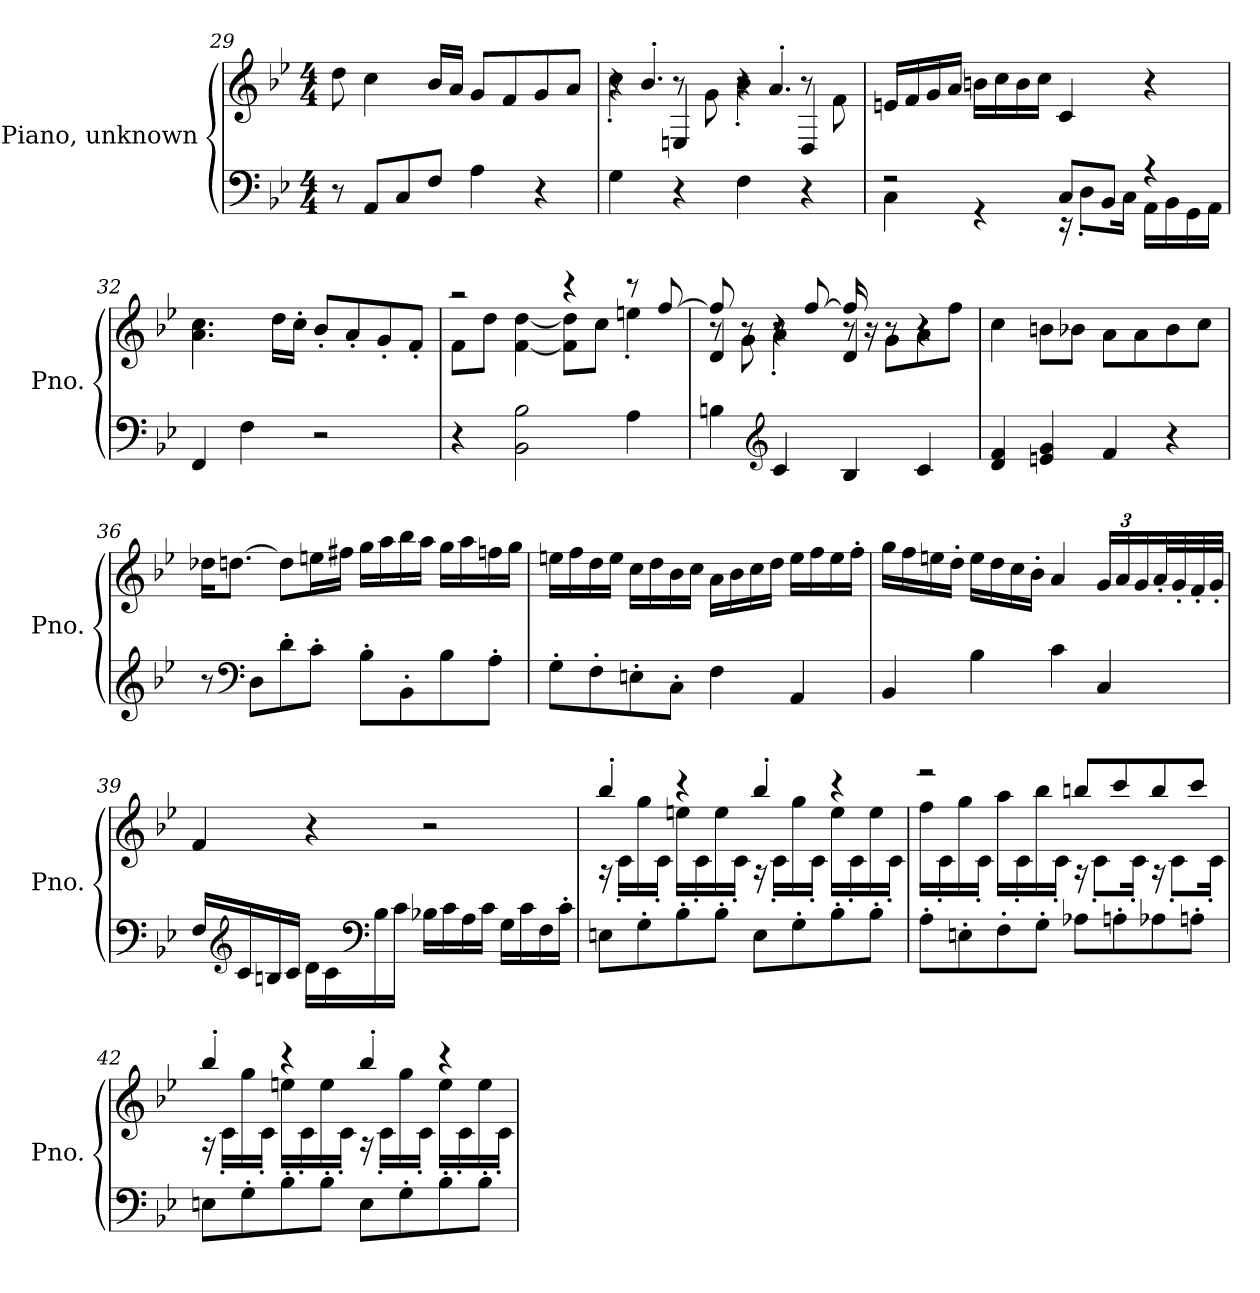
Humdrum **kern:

**kern	**kern
*part1	*part1
*staff2	*staff1
*I"Piano, unknown	*
*I'Pno.	*
*clefF4	*clefG2
*k[b-e-]	*k[b-e-]
*M4/4	*M4/4
=29	=29
8r	8dd\
8AA/L	4cc\
8C/	.
8F/J	16b-/LL
.	16a/JJ
4A\	8g/L
.	8f/
4r	8g/
.	8a/J
!!LO:LB:g=z
=30	=30
*	*^
*	*	*^
4G\	8r	4cc'\	4r
.	4.b-'/	.	.
4r	.	8r	4En/
.	.	8g\	.
4F\	8r	4b-'\	4r
.	4.a'/	.	.
4r	.	8r	4D/
.	.	8f\	.
*	*v	*v	*v
=31	=31
*^	*
2r	4C\	16en/LL
.	.	16f/
.	.	16g/
.	.	16a/JJ
.	4r	16bn\LL
.	.	16cc\
.	.	16b\
.	.	16cc\JJ
8C/L	16r	4c/
.	8D'\L	.
8BB-/J	.	.
.	16C\Jk	.
4r	16AA\LL	4r
.	16BB-\	.
.	16GG\	.
.	16AA\JJ	.
*v	*v	*
=32	=32
4FF/	4.a\ 4.cc\
4F\	.
.	16dd\LL
.	16cc'\JJ
2r	8b-'/L
.	8a'/
.	8g'/
.	8f'/J
=33	=33
*	*^
4r	2r	8f\L
.	.	8dd\J
2BB-\ 2B-\	.	[4f\ [4dd\
.	4r	8f\] 8dd\]L
.	.	8cc\J
4A\	8r	4een'\
.	[8ff/	.
!!LO:LB:g=z
=34	=34	=34
*	*	*^
4Bn\	8ff/]	8r	4d/
.	8r	8g\	.
*clefG2	*	*	*
4c/	8r	4a'\	4r
.	[8ff/	.	.
4B/	16ff/]	8r	4d/
.	16r	.	.
.	8r	8g\L	.
4c/	4r	8a\	4r
.	.	8ff\J	.
*	*v	*v	*v
=35	=35
4d/ 4f/	4cc\
4en/ 4g/	8bn\L
.	8b-X\J
4f/	8a\L
.	8a\
4r	8b-\
.	8cc\J
=36	=36
8r	16dd-X\KL
.	[8.ddn\J
*clefF4	*
8D\L	.
8d'\	8dd\L]
8c'\J	16een\L
.	16ff#X\JJ
8B-'\L	16gg\LL
.	16aa\
8BB-'\	16bb-\
.	16aa\JJ
8B-\	16gg\LL
.	16aa\
8A'\J	16ffn\
.	16gg\JJ
!!LO:PB:g=z
=37	=37
8G'\L	16een\LL
.	16ff\
8F'\	16dd\
.	16ee\JJ
8En'\	16cc\LL
.	16dd\
8C'\J	16b-\
.	16cc\JJ
4F\	16a\LL
.	16b-\
.	16cc\
.	16dd\JJ
4AA/	16ee\LL
.	16ff\
.	16ee\
.	16ff'\JJ
=38	=38
4BB-/	16gg\LL
.	16ff\
.	16een\
.	16dd'\JJ
4B-\	16ee\LL
.	16dd\
.	16cc\
.	16b-'\JJ
4c\	4a/
*	*Xbrackettup
4C/	24g/LL
.	24a/
.	24g/
.	32a'/L
.	32g'/
.	32f'/
.	32g'/JJJ
!!LO:LB:g=z
=39	=39
16F/LL	4f/
*clefG2	*
16c/	.
16Bn/	.
16c/JJ	.
16d\LL	4r
16c\	.
*clefF4	*
16B\	.
16c\JJ	.
16B-X\LL	2r
16c\	.
16A\	.
16c\JJ	.
16G\LL	.
16c\	.
16F\	.
16c'\JJ	.
=40	=40
*	*^
8En\L	4bb-'/	16r
.	.	16c'\LL
8G'\	.	16gg\
.	.	16c'\JJ
8B-'\	4r	16een\LL
.	.	16c'\
8B-'\J	.	16ee\
.	.	16c'\JJ
8E\L	4bb-'/	16r
.	.	16c'\LL
8G'\	.	16gg\
.	.	16c'\JJ
8B-'\	4r	16ee\LL
.	.	16c'\
8B-'\J	.	16ee\
.	.	16c'\JJ
!!LO:LB:g=z	!!
=41	=41	=41
8A'\L	2r	16ff\LL
.	.	16c'\
8En'\	.	16gg\
.	.	16c'\JJ
8F'\	.	16aa\LL
.	.	16c'\
8G'\J	.	16bb-\
.	.	16c'\JJ
8A-X\L	8bbn/L	16r
.	.	8c'\L
8An'\	8ccc/	.
.	.	16c'\Jk
8A-X\	8bb/	16r
.	.	8c'\L
8An'\J	8ccc/J	.
.	.	16c'\Jk
=42	=42	=42
8En\L	4bb-'/	16r
.	.	16c'\LL
8G'\	.	16gg\
.	.	16c'\JJ
8B-'\	4r	16een\LL
.	.	16c'\
8B-'\J	.	16ee\
.	.	16c'\JJ
8E\L	4bb-'/	16r
.	.	16c'\LL
8G'\	.	16gg\
.	.	16c'\JJ
8B-'\	4r	16ee\LL
.	.	16c'\
8B-'\J	.	16ee\
.	.	16c'\JJ
*	*v	*v
=	=
*-	*-
